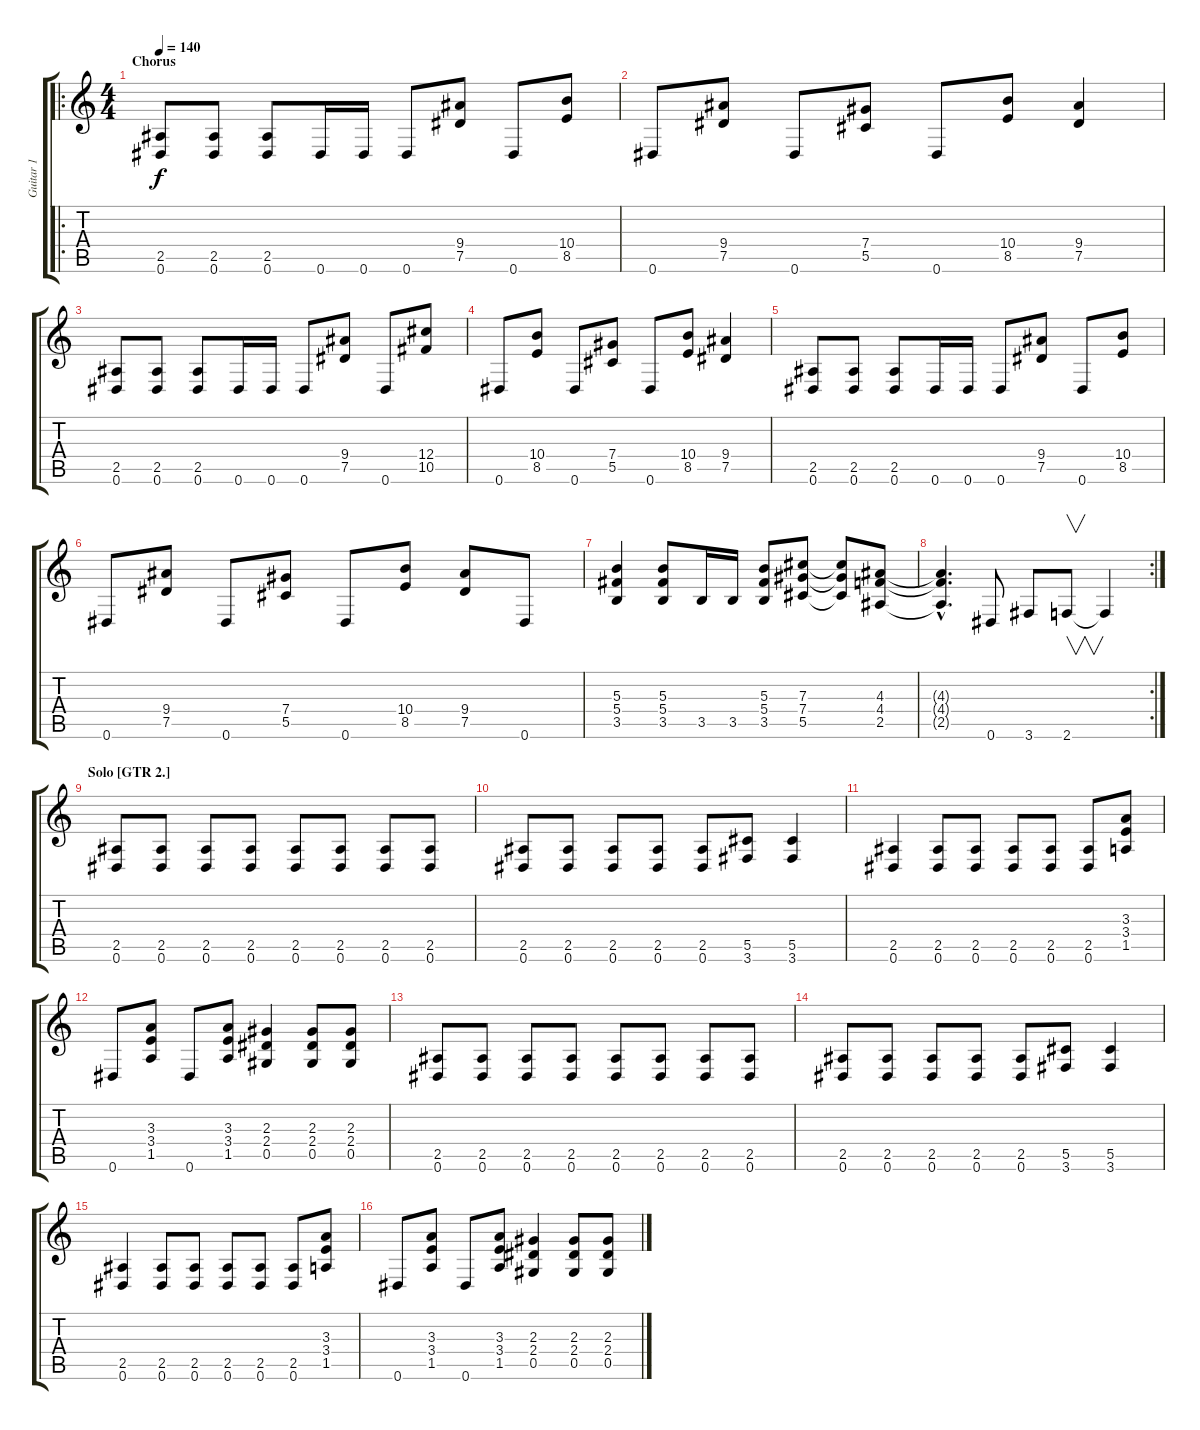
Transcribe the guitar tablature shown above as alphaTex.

\track ("Guitar 1" "Guitar 1") {instrument distortionguitar}
\staff {score tabs}
\tuning (Eb4 Bb3 Gb3 Db3 Ab2 Eb2) {hide}
\ro
\ts (4 4)
\section ("" "Chorus")
\tempo 140
\clef g2
\ks c
(2.5 0.6).8{dy f} (2.5 0.6).8 (2.5 0.6).8 0.6.16 0.6.16 0.6.8 (9.4 7.5).8 0.6.8 (10.4 8.5).8 |
0.6.8 (9.4 7.5).8 0.6.8 (7.4 5.5).8 0.6.8 (10.4 8.5).8 (9.4 7.5).4 |
(2.5 0.6).8 (2.5 0.6).8 (2.5 0.6).8 0.6.16 0.6.16 0.6.8 (9.4 7.5).8 0.6.8 (12.4 10.5).8 |
0.6.8 (10.4 8.5).8 0.6.8 (7.4 5.5).8 0.6.8 (10.4 8.5).8 (9.4 7.5).4 |
(2.5 0.6).8 (2.5 0.6).8 (2.5 0.6).8 0.6.16 0.6.16 0.6.8 (9.4 7.5).8 0.6.8 (10.4 8.5).8 |
0.6.8 (9.4 7.5).8 0.6.8 (7.4 5.5).8 0.6.8 (10.4 8.5).8 (9.4 7.5).8 0.6.8 |
(5.3 5.4 3.5).4 (5.3 5.4 3.5).8 3.5.16 3.5.16 (5.3 5.4 3.5).8 (7.3 7.4 5.5).8 (7.3{t} 7.4{t} 5.5{t}).8 (4.3 4.4 2.5).8 |
\rc 2
(4.3{hac t} 4.4{hac t} 2.5{hac t}).4{d} 0.6.8 3.6.8 2.6.8{v} 2.6{t}.4 |
\section ("" "Solo [GTR 2.]")
(2.5 0.6).8 (2.5 0.6).8 (2.5 0.6).8 (2.5 0.6).8 (2.5 0.6).8 (2.5 0.6).8 (2.5 0.6).8 (2.5 0.6).8 |
(2.5 0.6).8 (2.5 0.6).8 (2.5 0.6).8 (2.5 0.6).8 (2.5 0.6).8 (5.5 3.6).8 (5.5 3.6).4 |
(2.5 0.6).4 (2.5 0.6).8 (2.5 0.6).8 (2.5 0.6).8 (2.5 0.6).8 (2.5 0.6).8 (3.3 3.4 1.5).8 |
0.6.8 (3.3 3.4 1.5).8 0.6.8 (3.3 3.4 1.5).8 (2.3 2.4 0.5).4 (2.3 2.4 0.5).8 (2.3 2.4 0.5).8 |
(2.5 0.6).8 (2.5 0.6).8 (2.5 0.6).8 (2.5 0.6).8 (2.5 0.6).8 (2.5 0.6).8 (2.5 0.6).8 (2.5 0.6).8 |
(2.5 0.6).8 (2.5 0.6).8 (2.5 0.6).8 (2.5 0.6).8 (2.5 0.6).8 (5.5 3.6).8 (5.5 3.6).4 |
(2.5 0.6).4 (2.5 0.6).8 (2.5 0.6).8 (2.5 0.6).8 (2.5 0.6).8 (2.5 0.6).8 (3.3 3.4 1.5).8 |
0.6.8 (3.3 3.4 1.5).8 0.6.8 (3.3 3.4 1.5).8 (2.3 2.4 0.5).4 (2.3 2.4 0.5).8 (2.3 2.4 0.5).8
